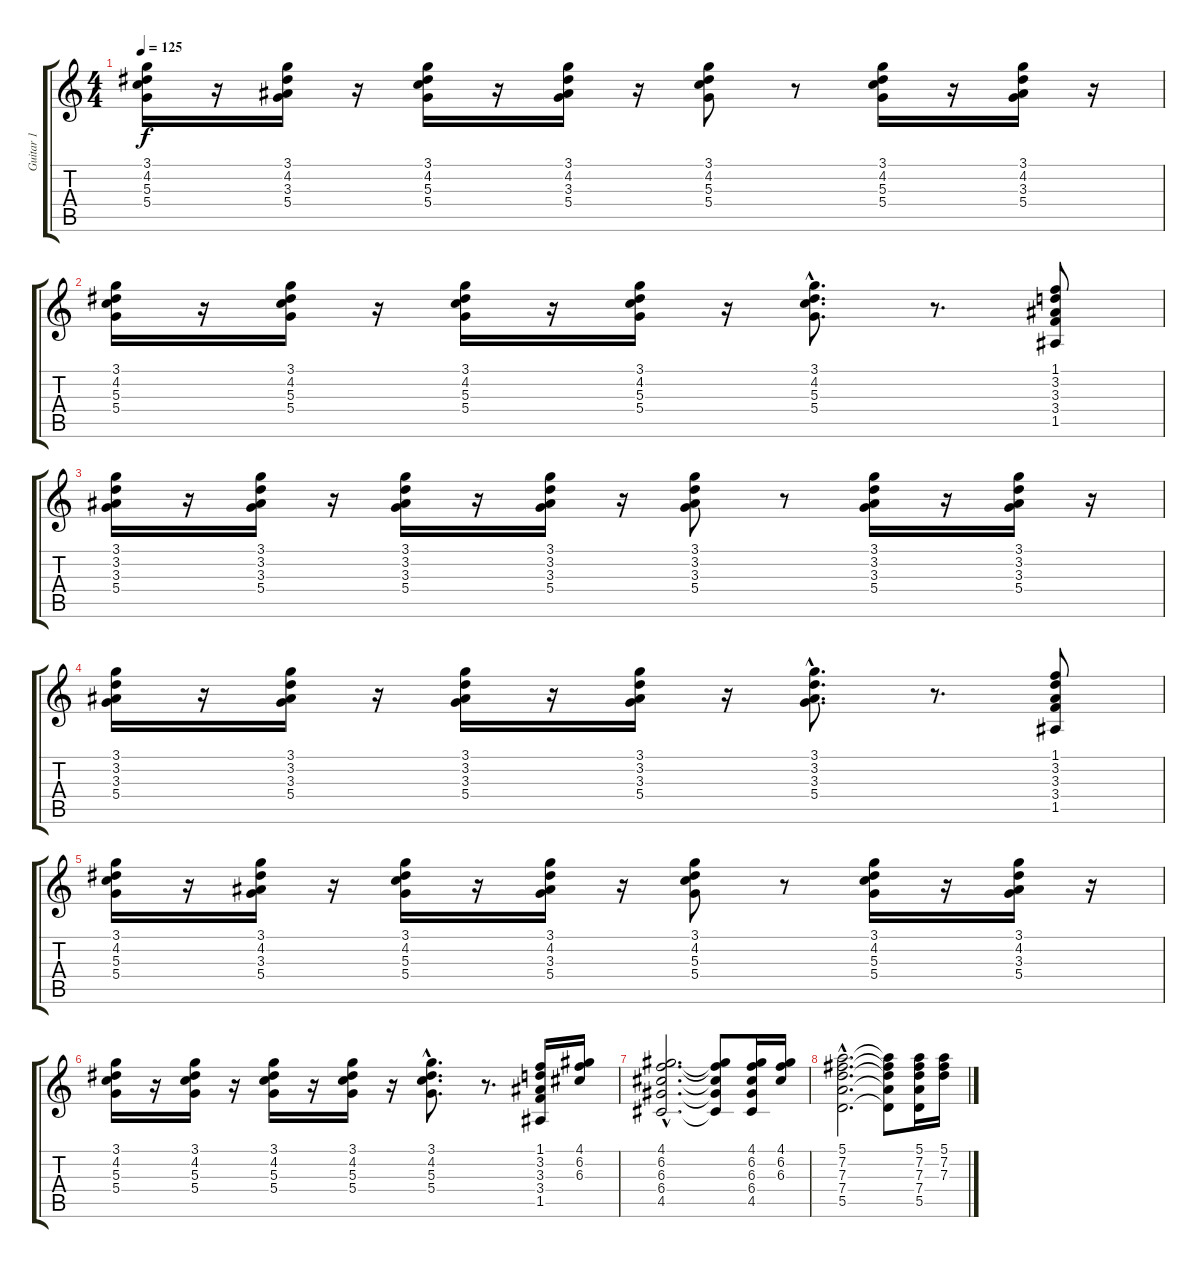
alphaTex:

\track ("Guitar 1" "Guitar 1") {instrument electricguitarclean}
\staff {score tabs}
\tuning (E4 B3 G3 D3 A2 E2) {hide}
\ts (4 4)
\tempo 125
\clef g2
\ks c
(3.1 4.2 5.3 5.4).16{dy f} r.16 (3.1 4.2 3.3 5.4).16 r.16 (3.1 4.2 5.3 5.4).16 r.16 (3.1 4.2 3.3 5.4).16 r.16 (3.1 4.2 5.3 5.4).8 r.8 (3.1 4.2 5.3 5.4).16 r.16 (3.1 4.2 3.3 5.4).16 r.16 |
(3.1 4.2 5.3 5.4).16 r.16 (3.1 4.2 5.3 5.4).16 r.16 (3.1 4.2 5.3 5.4).16 r.16 (3.1 4.2 5.3 5.4).16 r.16 (3.1{hac} 4.2{hac} 5.3{hac} 5.4{hac}).8{d} r.8{d} (1.1 3.2 3.3 3.4 1.5).8 |
(3.1 3.2 3.3 5.4).16 r.16 (3.1 3.2 3.3 5.4).16 r.16 (3.1 3.2 3.3 5.4).16 r.16 (3.1 3.2 3.3 5.4).16 r.16 (3.1 3.2 3.3 5.4).8 r.8 (3.1 3.2 3.3 5.4).16 r.16 (3.1 3.2 3.3 5.4).16 r.16 |
(3.1 3.2 3.3 5.4).16 r.16 (3.1 3.2 3.3 5.4).16 r.16 (3.1 3.2 3.3 5.4).16 r.16 (3.1 3.2 3.3 5.4).16 r.16 (3.1{hac} 3.2{hac} 3.3{hac} 5.4{hac}).8{d} r.8{d} (1.1 3.2 3.3 3.4 1.5).8 |
(3.1 4.2 5.3 5.4).16 r.16 (3.1 4.2 3.3 5.4).16 r.16 (3.1 4.2 5.3 5.4).16 r.16 (3.1 4.2 3.3 5.4).16 r.16 (3.1 4.2 5.3 5.4).8 r.8 (3.1 4.2 5.3 5.4).16 r.16 (3.1 4.2 3.3 5.4).16 r.16 |
(3.1 4.2 5.3 5.4).16 r.16 (3.1 4.2 5.3 5.4).16 r.16 (3.1 4.2 5.3 5.4).16 r.16 (3.1 4.2 5.3 5.4).16 r.16 (3.1{hac} 4.2{hac} 5.3{hac} 5.4{hac}).8{d} r.8{d} (1.1 3.2 3.3 3.4 1.5).16 (4.1 6.2 6.3).16 |
(4.1{hac} 6.2{hac} 6.3{hac} 6.4{hac} 4.5{hac}).2{d} (4.1{t} 6.2{t} 6.3{t} 6.4{t} 4.5{t}).8 (4.1 6.2 6.3 6.4 4.5).16 (4.1 6.2 6.3).16 |
(5.1{hac} 7.2{hac} 7.3{hac} 7.4{hac} 5.5{hac}).2{d} (5.1{t} 7.2{t} 7.3{t} 7.4{t} 5.5{t}).8 (5.1 7.2 7.3 7.4 5.5).16 (5.1 7.2 7.3).16
